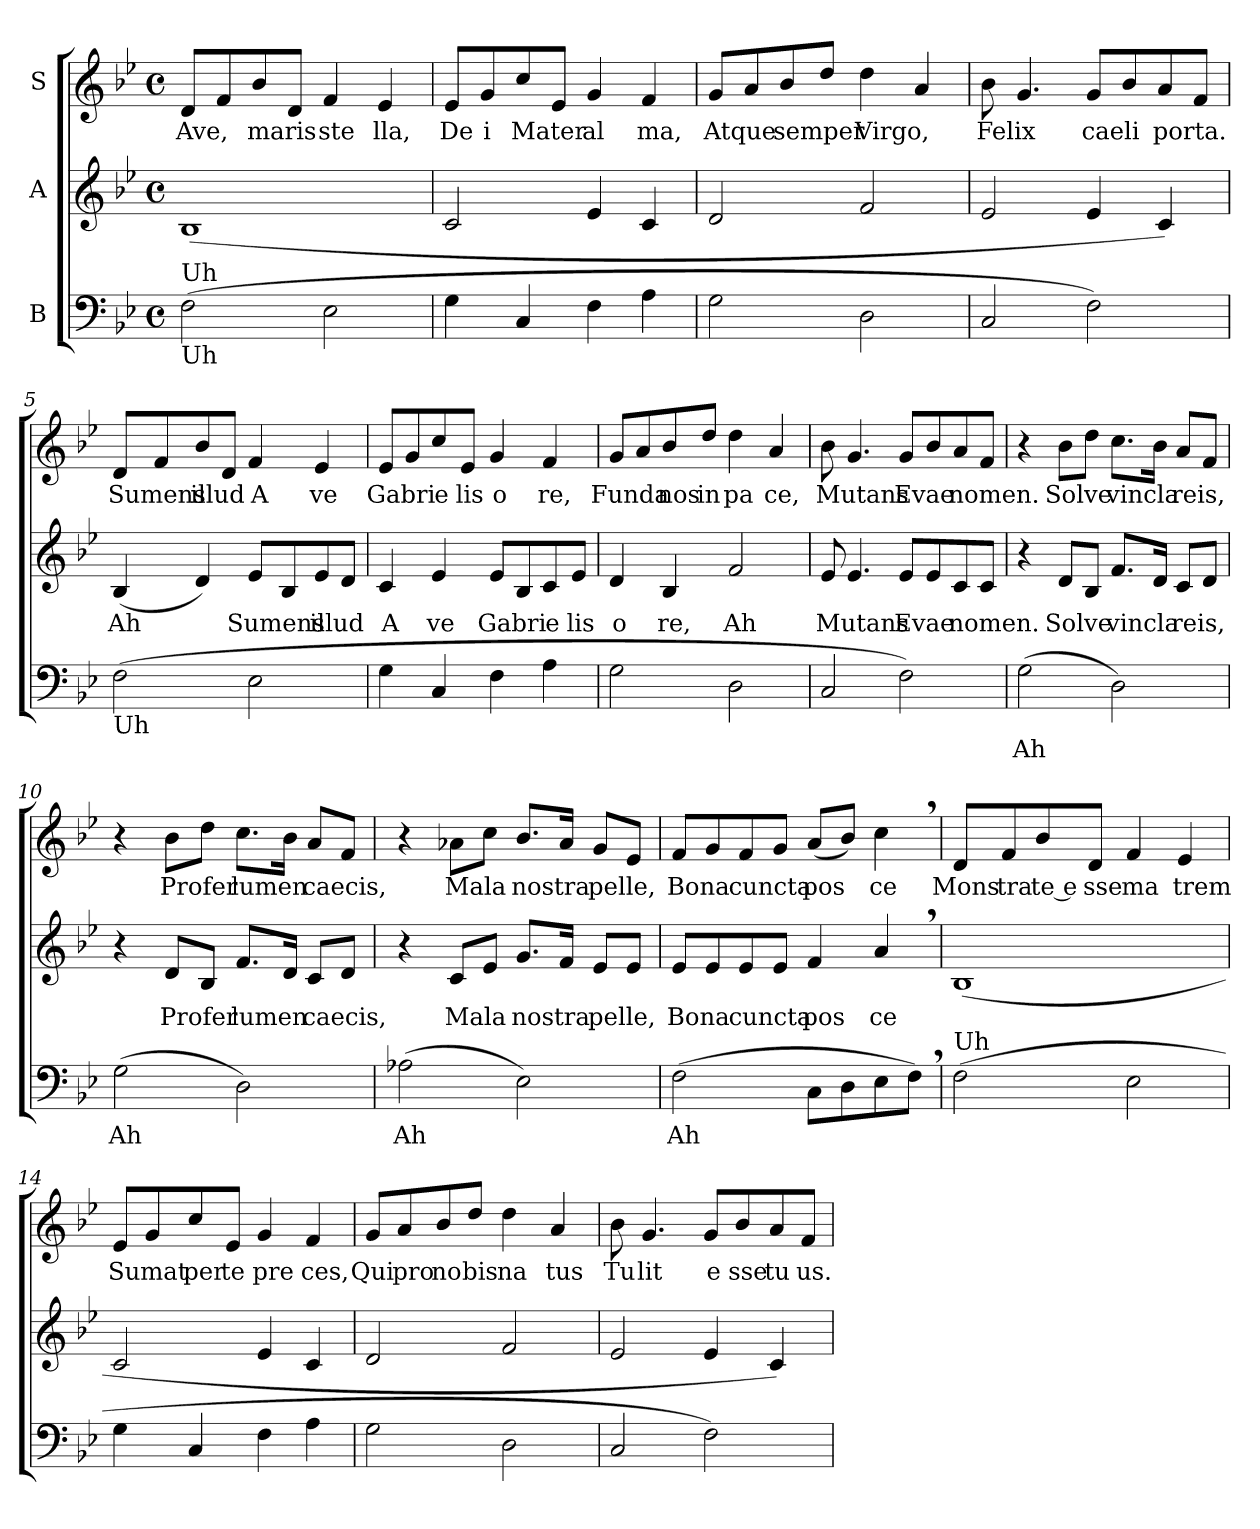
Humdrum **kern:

**kern	**text	**kern	**text	**kern	**text
*part3	*part3	*part2	*part2	*part1	*part1
*staff3	*staff3	*staff2	*staff2	*staff1	*staff1
*I"B	*	*I"A	*	*I"S	*
*clefF4	*	*clefG2	*	*clefG2	*
*k[b-e-]	*	*k[b-e-]	*	*k[b-e-]	*
*B-:	*	*B-:	*	*B-:	*
*M4/4	*	*M4/4	*	*M4/4	*
*met(c)	*	*met(c)	*	*met(c)	*
=1	=1	=1	=1	=1	=1
!LO:TX:b:t=Uh	!	!	!	!	!
!LO:TX:a:t=Uh	!	!	!	!	!
!	!	!	!	!	!LO:LY:b
(>2F\	.	(<1B-	.	8d/L	Ave,
.	.	.	.	8f/	.
!	!	!	!	!	!LO:LY:b
.	.	.	.	8b-/	maris
.	.	.	.	8d/J	.
!	!	!	!	!	!LO:LY:b
2E-\	.	.	.	4f/	ste
!	!	!	!	!	!LO:LY:b
.	.	.	.	4e-/	lla,
=2	=2	=2	=2	=2	=2
!	!	!	!	!	!LO:LY:b
4G\	.	2c/	.	8e-/L	De
!	!	!	!	!	!LO:LY:b
.	.	.	.	8g/	i
!	!	!	!	!	!LO:LY:b
4C/	.	.	.	8cc/	Mater
.	.	.	.	8e-/J	.
!	!	!	!	!	!LO:LY:b
4F\	.	4e-/	.	4g/	al
!	!	!	!	!	!LO:LY:b
4A\	.	4c/	.	4f/	ma,
=3	=3	=3	=3	=3	=3
!	!	!	!	!	!LO:LY:b
2G\	.	2d/	.	8g/L	Atque
.	.	.	.	8a/	.
!	!	!	!	!	!LO:LY:b
.	.	.	.	8b-/	semper
.	.	.	.	8dd/J	.
!	!	!	!	!	!LO:LY:b
2D\	.	2f/	.	4dd\	Virgo,
.	.	.	.	4a/	.
=4	=4	=4	=4	=4	=4
!	!	!	!	!	!LO:LY:b
2C/	.	2e-/	.	8b-\	Felix
.	.	.	.	4.g/	.
!	!	!	!	!	!LO:LY:b
2F\)	.	4e-/	.	8g/L	caeli
.	.	.	.	8b-/	.
!	!	!	!	!	!LO:LY:b
.	.	4c/)	.	8a/	porta.
.	.	.	.	8f/J	.
!!LO:LB:g=z
=5	=5	=5	=5	=5	=5
!LO:TX:b:t=Uh	!	!	!	!	!
!	!	!	!LO:LY:b	!	!LO:LY:b
(>2F\	.	(<4B-/	Ah	8d/L	Sumens
.	.	.	.	8f/	.
!	!	!	!	!	!LO:LY:b
.	.	4d/)	.	8b-/	illud
.	.	.	.	8d/J	.
!	!	!	!LO:LY:b	!	!LO:LY:b
2E-\	.	8e-/L	Sumens	4f/	A
.	.	8B-/	.	.	.
!	!	!	!LO:LY:b	!	!LO:LY:b
.	.	8e-/	illud	4e-/	ve
.	.	8d/J	.	.	.
=6	=6	=6	=6	=6	=6
!	!	!	!LO:LY:b	!	!LO:LY:b
4G\	.	4c/	A	8e-/L	Gabri
.	.	.	.	8g/	.
!	!	!	!LO:LY:b	!	!LO:LY:b
4C/	.	4e-/	ve	8cc/	e
!	!	!	!	!	!LO:LY:b
.	.	.	.	8e-/J	lis
!	!	!	!LO:LY:b	!	!LO:LY:b
4F\	.	8e-/L	Gabri	4g/	o
.	.	8B-/	.	.	.
!	!	!	!LO:LY:b	!	!LO:LY:b
4A\	.	8c/	e	4f/	re,
!	!	!	!LO:LY:b	!	!
.	.	8e-/J	lis	.	.
=7	=7	=7	=7	=7	=7
!	!	!	!LO:LY:b	!	!LO:LY:b
2G\	.	4d/	o	8g/L	Funda
.	.	.	.	8a/	.
!	!	!	!LO:LY:b	!	!LO:LY:b
.	.	4B-/	re,	8b-/	nos
!	!	!	!	!	!LO:LY:b
.	.	.	.	8dd/J	in
!	!	!	!LO:LY:b	!	!LO:LY:b
2D\	.	2f/	Ah	4dd\	pa
!	!	!	!	!	!LO:LY:b
.	.	.	.	4a/	ce,
=8	=8	=8	=8	=8	=8
!	!	!	!LO:LY:b	!	!LO:LY:b
2C/	.	8e-/	Mutans	8b-\	Mutans
.	.	4.e-/	.	4.g/	.
!	!	!	!LO:LY:b	!	!LO:LY:b
2F\)	.	8e-/L	Evae	8g/L	Evae
.	.	8e-/	.	8b-/	.
!	!	!	!LO:LY:b	!	!LO:LY:b
.	.	8c/	nomen.	8a/	nomen.
.	.	8c/J	.	8f/J	.
!!LO:LB:g=z
=9	=9	=9	=9	=9	=9
!	!LO:LY:b	!	!	!	!
(>2G\	Ah	4r	.	4r	.
!	!	!	!LO:LY:b	!	!LO:LY:b
.	.	8d/L	Solve	8b-\L	Solve
.	.	8B-/J	.	8dd\J	.
!	!	!	!LO:LY:b	!	!LO:LY:b
2D\)	.	8.f/L	vincla	8.cc\L	vincla
.	.	16d/Jk	.	16b-\Jk	.
!	!	!	!LO:LY:b	!	!LO:LY:b
.	.	8c/L	reis,	8a/L	reis,
.	.	8d/J	.	8f/J	.
=10	=10	=10	=10	=10	=10
!	!LO:LY:b	!	!	!	!
(>2G\	Ah	4r	.	4r	.
!	!	!	!LO:LY:b	!	!LO:LY:b
.	.	8d/L	Profer	8b-\L	Profer
.	.	8B-/J	.	8dd\J	.
!	!	!	!LO:LY:b	!	!LO:LY:b
2D\)	.	8.f/L	lumen	8.cc\L	lumen
.	.	16d/Jk	.	16b-\Jk	.
!	!	!	!LO:LY:b	!	!LO:LY:b
.	.	8c/L	caecis,	8a/L	caecis,
.	.	8d/J	.	8f/J	.
=11	=11	=11	=11	=11	=11
!	!LO:LY:b	!	!	!	!
(>2A-X\	Ah	4r	.	4r	.
!	!	!	!LO:LY:b	!	!LO:LY:b
.	.	8c/L	Mala	8a-X\L	Mala
.	.	8e-/J	.	8cc\J	.
!	!	!	!LO:LY:b	!	!LO:LY:b
2E-\)	.	8.g/L	nos	8.b-/L	nos
!	!	!	!LO:LY:b	!	!LO:LY:b
.	.	16f/Jk	tra	16a-/Jk	tra
!	!	!	!LO:LY:b	!	!LO:LY:b
.	.	8e-/L	pelle,	8g/L	pelle,
.	.	8e-/J	.	8e-/J	.
=12	=12	=12	=12	=12	=12
!	!LO:LY:b	!	!LO:LY:b	!	!LO:LY:b
(>2F\	Ah	8e-/L	Bona	8f/L	Bona
.	.	8e-/	.	8g/	.
!	!	!	!LO:LY:b	!	!LO:LY:b
.	.	8e-/	cuncta	8f/	cuncta
.	.	8e-/J	.	8g/J	.
!	!	!	!LO:LY:b	!	!LO:LY:b
8C\L	.	4f/	pos	(<8a/L	pos
8D\	.	.	.	8b-/J)	.
!	!	!	!LO:LY:b	!	!LO:LY:b
8E-\	.	4a,>/	ce	4cc,>\	ce
8F,>\J)	.	.	.	.	.
!!LO:PB:g=z
=13	=13	=13	=13	=13	=13
!LO:TX:a:t=Uh	!	!	!	!	!
!	!	!	!	!	!LO:LY:b
(>2F\	.	(<1B-	.	8d/L	Mons
!	!	!	!	!	!LO:LY:b
.	.	.	.	8f/	tra
!	!	!	!	!	!LO:LY:b:rj
.	.	.	.	8b-/	te e
!	!	!	!	!	!LO:LY:b
.	.	.	.	8d/J	sse
!	!	!	!	!	!LO:LY:b
2E-\	.	.	.	4f/	ma
!	!	!	!	!	!LO:LY:b
.	.	.	.	4e-/	trem
=14	=14	=14	=14	=14	=14
!	!	!	!	!	!LO:LY:b
4G\	.	2c/	.	8e-/L	Su
!	!	!	!	!	!LO:LY:b
.	.	.	.	8g/	mat
!	!	!	!	!	!LO:LY:b
4C/	.	.	.	8cc/	per
!	!	!	!	!	!LO:LY:b
.	.	.	.	8e-/J	te
!	!	!	!	!	!LO:LY:b
4F\	.	4e-/	.	4g/	pre
!	!	!	!	!	!LO:LY:b
4A\	.	4c/	.	4f/	ces,
=15	=15	=15	=15	=15	=15
!	!	!	!	!	!LO:LY:b
2G\	.	2d/	.	8g/L	Qui
!	!	!	!	!	!LO:LY:b
.	.	.	.	8a/	pro
!	!	!	!	!	!LO:LY:b
.	.	.	.	8b-/	no
!	!	!	!	!	!LO:LY:b
.	.	.	.	8dd/J	bis
!	!	!	!	!	!LO:LY:b
2D\	.	2f/	.	4dd\	na
!	!	!	!	!	!LO:LY:b
.	.	.	.	4a/	tus
=16	=16	=16	=16	=16	=16
!	!	!	!	!	!LO:LY:b
2C/	.	2e-/	.	8b-\	Tu
!	!	!	!	!	!LO:LY:b
.	.	.	.	4.g/	lit
!	!	!	!	!	!LO:LY:b
2F\)	.	4e-/	.	8g/L	e
!	!	!	!	!	!LO:LY:b
.	.	.	.	8b-/	sse
!	!	!	!	!	!LO:LY:b
.	.	4c/)	.	8a/	tu
!	!	!	!	!	!LO:LY:b
.	.	.	.	8f/J	us.
=	=	=	=	=	=
*-	*-	*-	*-	*-	*-
